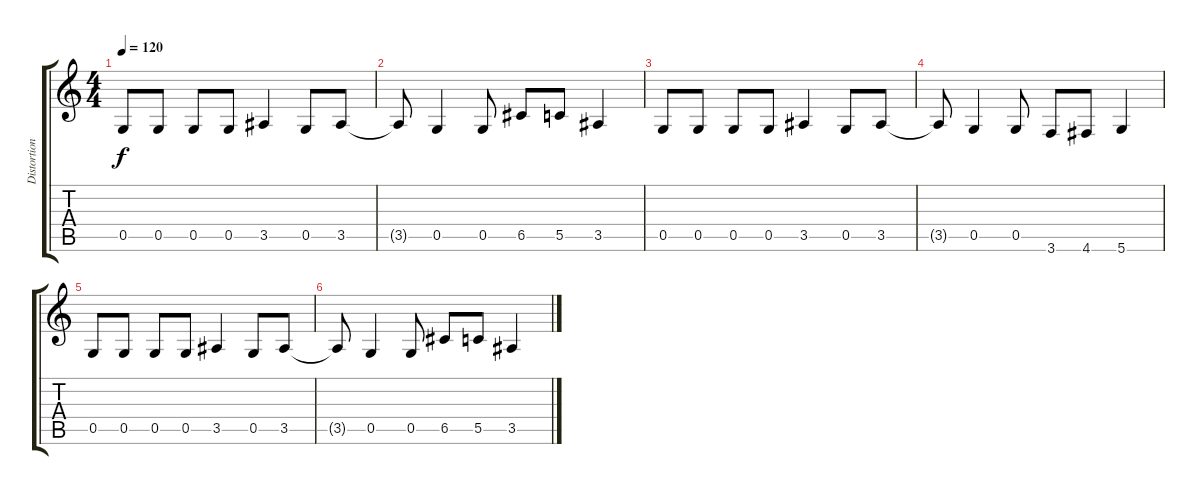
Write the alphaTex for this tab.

\track ("Distortion" "Distortion") {instrument distortionguitar}
\staff {score tabs}
\tuning (D4 A3 F3 C3 G2 D2) {hide}
\ts (4 4)
\tempo 120
\clef g2
\ks c
0.5.8{dy f} 0.5.8 0.5.8 0.5.8 3.5.4 0.5.8 3.5.8 |
3.5{t}.8 0.5.4 0.5.8 6.5.8 5.5.8 3.5.4 |
0.5.8{volume 0} 0.5.8 0.5.8 0.5.8 3.5.4 0.5.8 3.5.8 |
3.5{t}.8 0.5.4 0.5.8 3.6.8 4.6.8 5.6.4 |
0.5.8 0.5.8 0.5.8 0.5.8 3.5.4 0.5.8 3.5.8 |
3.5{t}.8 0.5.4 0.5.8 6.5.8 5.5.8 3.5.4
